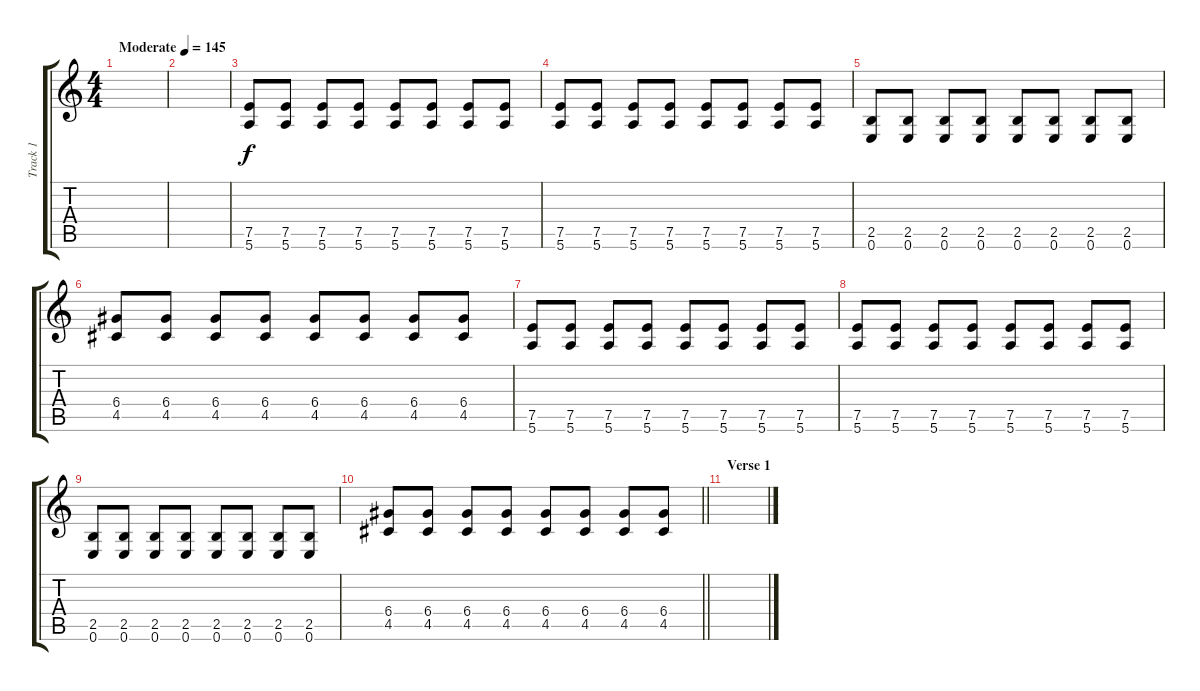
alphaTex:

\track ("Track 1" "Track 1") {instrument distortionguitar}
\staff {score tabs}
\tuning (E4 B3 G3 D3 A2 E2) {hide}
\ts (4 4)
\tempo (145 "Moderate")
\clef g2
\ks c
|
|
(7.5 5.6).8 (7.5 5.6).8 (7.5 5.6).8 (7.5 5.6).8 (7.5 5.6).8 (7.5 5.6).8 (7.5 5.6).8 (7.5 5.6).8 |
(7.5 5.6).8 (7.5 5.6).8 (7.5 5.6).8 (7.5 5.6).8 (7.5 5.6).8 (7.5 5.6).8 (7.5 5.6).8 (7.5 5.6).8 |
(2.5 0.6).8 (2.5 0.6).8 (2.5 0.6).8 (2.5 0.6).8 (2.5 0.6).8 (2.5 0.6).8 (2.5 0.6).8 (2.5 0.6).8 |
(6.4 4.5).8 (6.4 4.5).8 (6.4 4.5).8 (6.4 4.5).8 (6.4 4.5).8 (6.4 4.5).8 (6.4 4.5).8 (6.4 4.5).8 |
(7.5 5.6).8 (7.5 5.6).8 (7.5 5.6).8 (7.5 5.6).8 (7.5 5.6).8 (7.5 5.6).8 (7.5 5.6).8 (7.5 5.6).8 |
(7.5 5.6).8 (7.5 5.6).8 (7.5 5.6).8 (7.5 5.6).8 (7.5 5.6).8 (7.5 5.6).8 (7.5 5.6).8 (7.5 5.6).8 |
(2.5 0.6).8 (2.5 0.6).8 (2.5 0.6).8 (2.5 0.6).8 (2.5 0.6).8 (2.5 0.6).8 (2.5 0.6).8 (2.5 0.6).8 |
\barLineRight lightlight
(6.4 4.5).8 (6.4 4.5).8 (6.4 4.5).8 (6.4 4.5).8 (6.4 4.5).8 (6.4 4.5).8 (6.4 4.5).8 (6.4 4.5).8 |
\section ("" "Verse 1")
